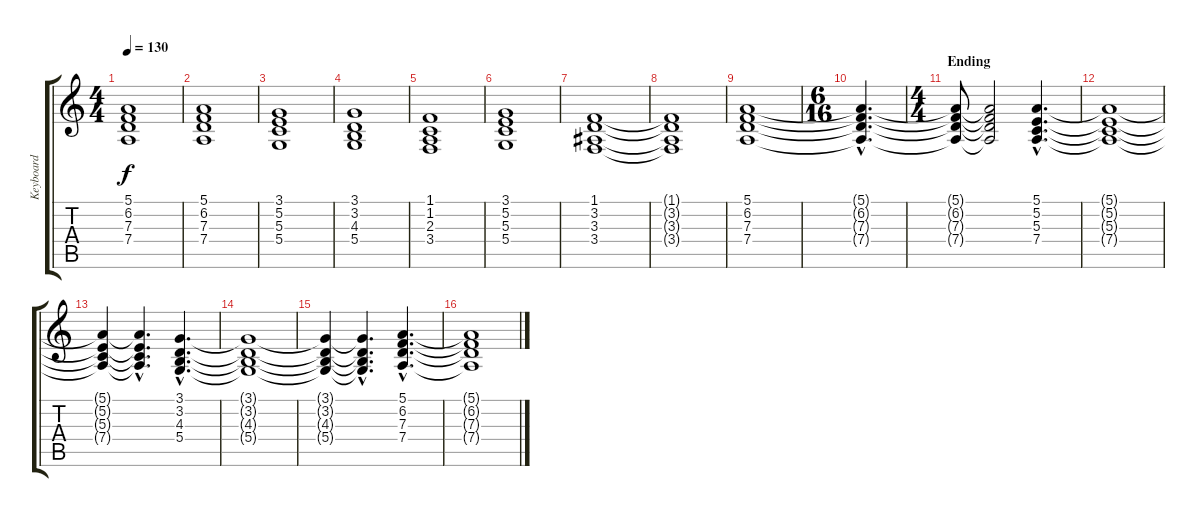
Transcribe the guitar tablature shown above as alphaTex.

\track ("Keyboard" "Keyboard") {instrument stringensemble1}
\staff {score tabs}
\tuning (E4 B3 G3 D3 A2 E2) {hide}
\ts (4 4)
\tempo 130
\clef g2
\ks c
(5.1 6.2 7.3 7.4).1{dy f} |
(5.1 6.2 7.3 7.4).1 |
(3.1 5.2 5.3 5.4).1 |
(3.1 3.2 4.3 5.4).1 |
(1.1 1.2 2.3 3.4).1 |
(3.1 5.2 5.3 5.4).1 |
(1.1 3.2 3.3 3.4).1 |
(1.1{t} 3.2{t} 3.3{t} 3.4{t}).1 |
(5.1 6.2 7.3 7.4).1 |
\ts (6 16)
(5.1{hac t} 6.2{hac t} 7.3{hac t} 7.4{hac t}).4{d} |
\ts (4 4)
\section ("" "Ending")
(5.1{t} 6.2{t} 7.3{t} 7.4{t}).8 (5.1{t} 6.2{t} 7.3{t} 7.4{t}).2 (5.1{hac} 5.2{hac} 5.3{hac} 7.4{hac}).4{d} |
(5.1{t} 5.2{t} 5.3{t} 7.4{t}).1 |
(5.1{t} 5.2{t} 5.3{t} 7.4{t}).4 (5.1{hac t} 5.2{hac t} 5.3{hac t} 7.4{hac t}).4{d} (3.1{hac} 3.2{hac} 4.3{hac} 5.4{hac}).4{d} |
(3.1{t} 3.2{t} 4.3{t} 5.4{t}).1 |
(3.1{t} 3.2{t} 4.3{t} 5.4{t}).4 (3.1{hac t} 3.2{hac t} 4.3{hac t} 5.4{hac t}).4{d} (5.1{hac} 6.2{hac} 7.3{hac} 7.4{hac}).4{d} |
(5.1{t} 6.2{t} 7.3{t} 7.4{t}).1
